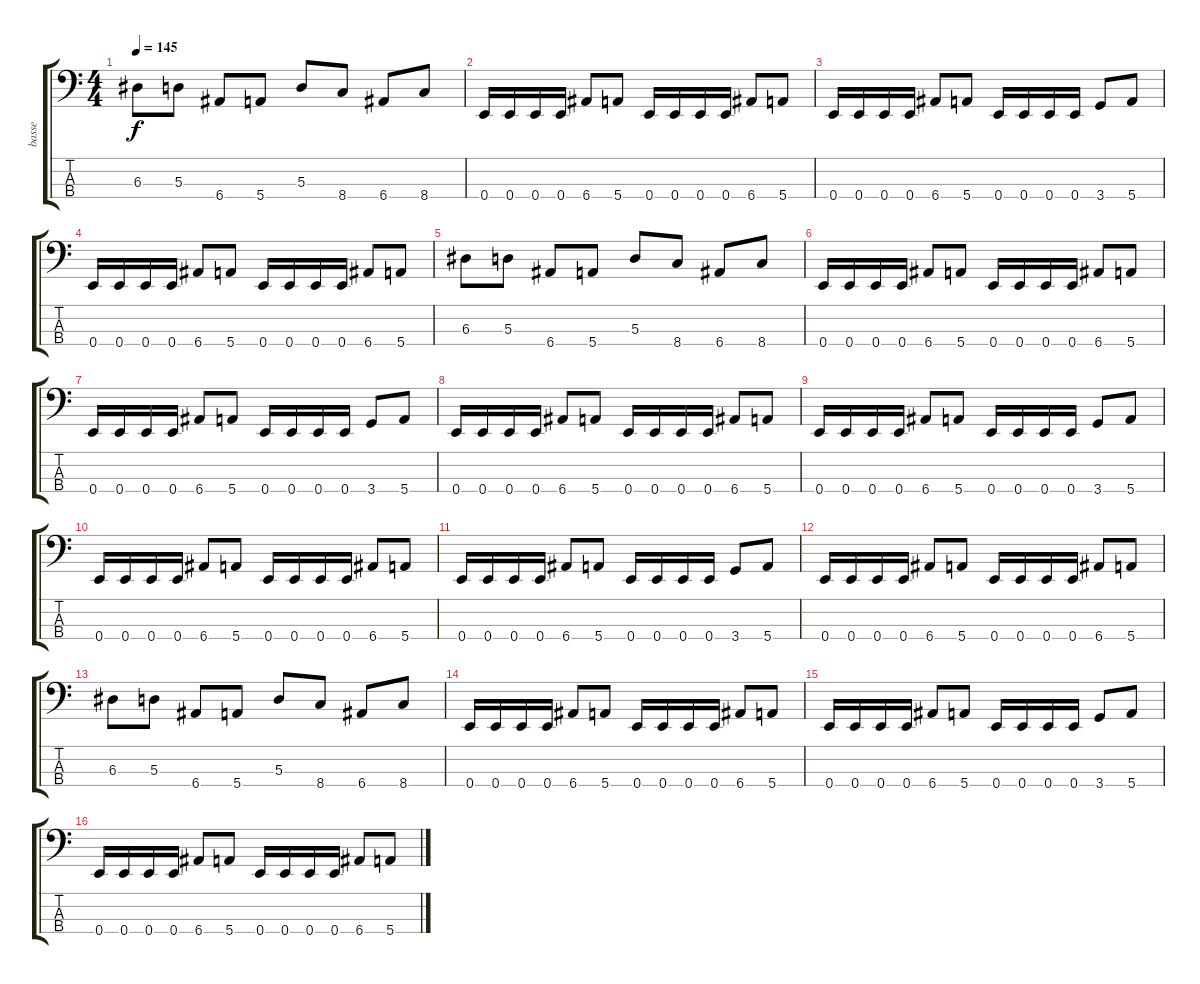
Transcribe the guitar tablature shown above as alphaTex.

\track ("basse" "basse") {instrument electricbasspick}
\staff {score tabs}
\tuning (G2 D2 A1 E1) {hide}
\ts (4 4)
\tempo 145
\clef f4
\ks c
6.3.8{dy f} 5.3.8 6.4.8 5.4.8 5.3.8 8.4.8 6.4.8 8.4.8 |
0.4.16 0.4.16 0.4.16 0.4.16 6.4.8 5.4.8 0.4.16 0.4.16 0.4.16 0.4.16 6.4.8 5.4.8 |
0.4.16 0.4.16 0.4.16 0.4.16 6.4.8 5.4.8 0.4.16 0.4.16 0.4.16 0.4.16 3.4.8 5.4.8 |
0.4.16 0.4.16 0.4.16 0.4.16 6.4.8 5.4.8 0.4.16 0.4.16 0.4.16 0.4.16 6.4.8 5.4.8 |
6.3.8 5.3.8 6.4.8 5.4.8 5.3.8 8.4.8 6.4.8 8.4.8 |
0.4.16 0.4.16 0.4.16 0.4.16 6.4.8 5.4.8 0.4.16 0.4.16 0.4.16 0.4.16 6.4.8 5.4.8 |
0.4.16 0.4.16 0.4.16 0.4.16 6.4.8 5.4.8 0.4.16 0.4.16 0.4.16 0.4.16 3.4.8 5.4.8 |
0.4.16 0.4.16 0.4.16 0.4.16 6.4.8 5.4.8 0.4.16 0.4.16 0.4.16 0.4.16 6.4.8 5.4.8 |
0.4.16 0.4.16 0.4.16 0.4.16 6.4.8 5.4.8 0.4.16 0.4.16 0.4.16 0.4.16 3.4.8 5.4.8 |
0.4.16 0.4.16 0.4.16 0.4.16 6.4.8 5.4.8 0.4.16 0.4.16 0.4.16 0.4.16 6.4.8 5.4.8 |
0.4.16 0.4.16 0.4.16 0.4.16 6.4.8 5.4.8 0.4.16 0.4.16 0.4.16 0.4.16 3.4.8 5.4.8 |
0.4.16 0.4.16 0.4.16 0.4.16 6.4.8 5.4.8 0.4.16 0.4.16 0.4.16 0.4.16 6.4.8 5.4.8 |
6.3.8 5.3.8 6.4.8 5.4.8 5.3.8 8.4.8 6.4.8 8.4.8 |
0.4.16 0.4.16 0.4.16 0.4.16 6.4.8 5.4.8 0.4.16 0.4.16 0.4.16 0.4.16 6.4.8 5.4.8 |
0.4.16 0.4.16 0.4.16 0.4.16 6.4.8 5.4.8 0.4.16 0.4.16 0.4.16 0.4.16 3.4.8 5.4.8 |
0.4.16 0.4.16 0.4.16 0.4.16 6.4.8 5.4.8 0.4.16 0.4.16 0.4.16 0.4.16 6.4.8 5.4.8
